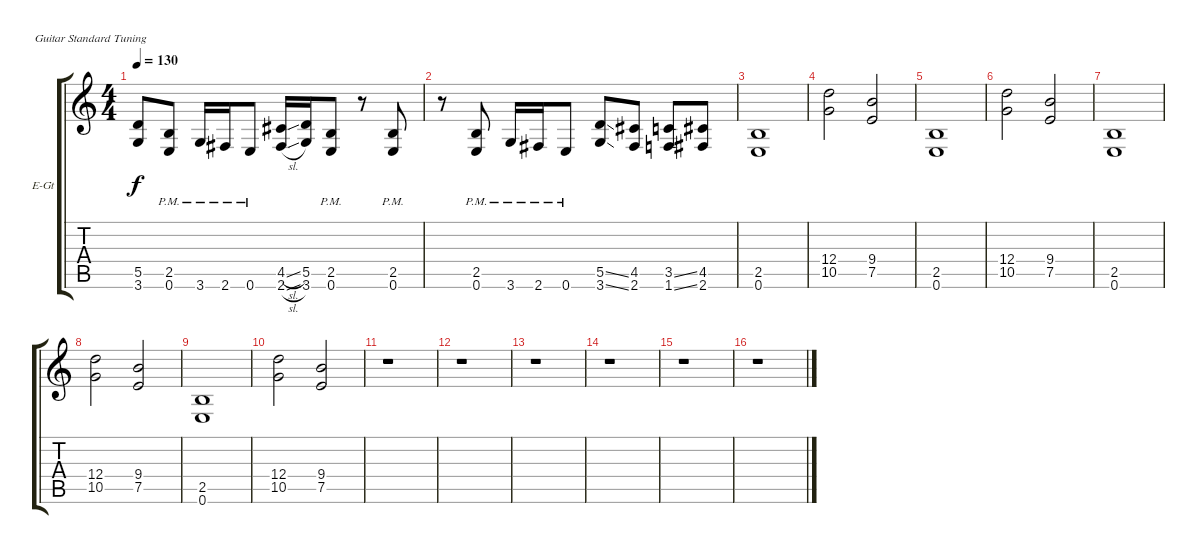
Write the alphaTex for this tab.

\bracketExtendMode groupsimilarinstruments
\firstSystemTrackNameOrientation horizontal
\otherSystemsTrackNameOrientation horizontal
\track ("L Rhythm" "E-Gt") {instrument distortionguitar}
\staff {score tabs}
\tuning (E4 B3 G3 D3 A2 E2)
\ts (4 4)
\tempo 130
\clef g2
\ks c
(5.5 3.6).8{dy f} (2.5{pm} 0.6{pm}).8 3.6{pm}.16 2.6{pm}.16 0.6{pm}.8 (4.5{sl} 2.6{sl}).16 (5.5 3.6).16 (2.5{pm} 0.6{pm}).8 r.8 (2.5{pm} 0.6{pm}).8 |
r.8 (2.5{pm} 0.6{pm}).8 3.6{pm}.16 2.6{pm}.16 0.6{pm}.8 (5.5{ss} 3.6{ss}).8 (4.5 2.6).8 (3.5{ss} 1.6{ss}).8 (4.5 2.6).8 |
(2.5 0.6).1 |
(12.4 10.5).2 (9.4 7.5).2 |
(2.5 0.6).1 |
(12.4 10.5).2 (9.4 7.5).2 |
(2.5 0.6).1 |
(12.4 10.5).2 (9.4 7.5).2 |
(2.5 0.6).1 |
(12.4 10.5).2 (9.4 7.5).2 |
r.1 |
r.1 |
r.1 |
r.1 |
r.1 |
r.1
